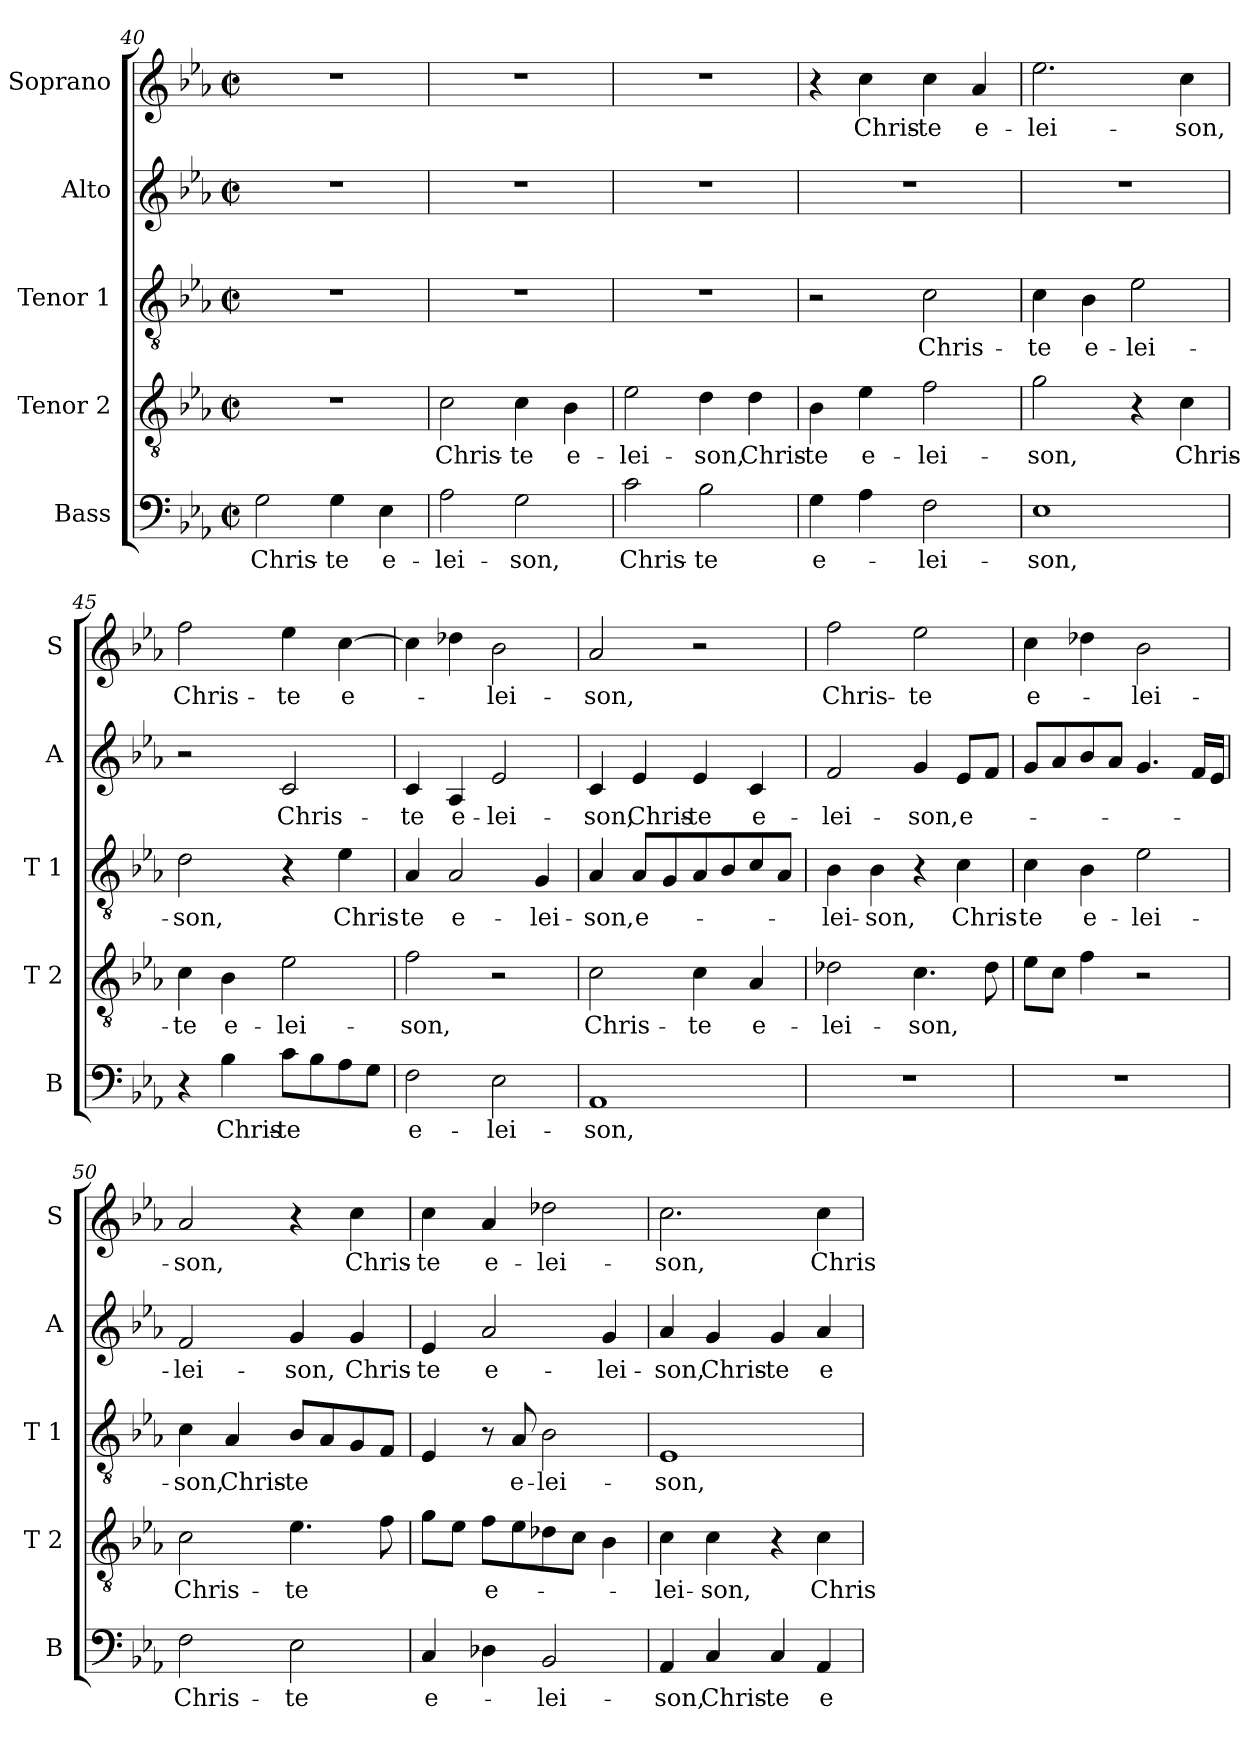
**kern	**text	**kern	**text	**kern	**text	**kern	**text	**kern	**text
*part5	*part5	*part4	*part4	*part3	*part3	*part2	*part2	*part1	*part1
*staff5	*staff5	*staff4	*staff4	*staff3	*staff3	*staff2	*staff2	*staff1	*staff1
*I"Bass	*	*I"Tenor 2	*	*I"Tenor 1	*	*I"Alto	*	*I"Soprano	*
*I'B	*	*I'T 2	*	*I'T 1	*	*I'A	*	*I'S	*
*clefF4	*	*clefGv2	*	*clefGv2	*	*clefG2	*	*clefG2	*
*k[b-e-a-]	*	*k[b-e-a-]	*	*k[b-e-a-]	*	*k[b-e-a-]	*	*k[b-e-a-]	*
*E-:	*	*E-:	*	*E-:	*	*E-:	*	*E-:	*
*M2/2	*	*M2/2	*	*M2/2	*	*M2/2	*	*M2/2	*
*met(c|)	*	*met(c|)	*	*met(c|)	*	*met(c|)	*	*met(c|)	*
=40	=40	=40	=40	=40	=40	=40	=40	=40	=40
!	!LO:LY:b	!	!	!	!	!	!	!	!
2G\	Chris-	1r	.	1r	.	1r	.	1r	.
!	!LO:LY:b	!	!	!	!	!	!	!	!
4G\	-te	.	.	.	.	.	.	.	.
!	!LO:LY:b	!	!	!	!	!	!	!	!
4E-\	e-	.	.	.	.	.	.	.	.
=41	=41	=41	=41	=41	=41	=41	=41	=41	=41
!	!LO:LY:b	!	!LO:LY:b	!	!	!	!	!	!
2A-\	-lei-	2c\	Chris-	1r	.	1r	.	1r	.
!	!LO:LY:b	!	!LO:LY:b	!	!	!	!	!	!
2G\	-son,	4c\	-te	.	.	.	.	.	.
!	!	!	!LO:LY:b	!	!	!	!	!	!
.	.	4B-\	e-	.	.	.	.	.	.
=42	=42	=42	=42	=42	=42	=42	=42	=42	=42
!	!LO:LY:b	!	!LO:LY:b	!	!	!	!	!	!
2c\	Chris-	2e-\	-lei-	1r	.	1r	.	1r	.
!	!LO:LY:b	!	!LO:LY:b	!	!	!	!	!	!
2B-\	-te	4d\	-son,	.	.	.	.	.	.
!	!	!	!LO:LY:b	!	!	!	!	!	!
.	.	4d\	Chris-	.	.	.	.	.	.
=43	=43	=43	=43	=43	=43	=43	=43	=43	=43
!	!LO:LY:b	!	!LO:LY:b	!	!	!	!	!	!
4G\	e-	4B-\	-te	2r	.	1r	.	4r	.
!	!	!	!LO:LY:b	!	!	!	!	!	!LO:LY:b
4A-\	.	4e-\	e-	.	.	.	.	4cc\	Chris-
!	!LO:LY:b	!	!LO:LY:b	!	!LO:LY:b	!	!	!	!LO:LY:b
2F\	-lei-	2f\	-lei-	2c\	Chris-	.	.	4cc\	-te
!	!	!	!	!	!	!	!	!	!LO:LY:b
.	.	.	.	.	.	.	.	4a-/	e-
!!LO:LB:g=z
=44	=44	=44	=44	=44	=44	=44	=44	=44	=44
!	!LO:LY:b	!	!LO:LY:b	!	!LO:LY:b	!	!	!	!LO:LY:b
1E-	-son,	2g\	-son,	4c\	-te	1r	.	2.ee-\	-lei-
!	!	!	!	!	!LO:LY:b	!	!	!	!
.	.	.	.	4B-\	e-	.	.	.	.
!	!	!	!	!	!LO:LY:b	!	!	!	!
.	.	4r	.	2e-\	-lei-	.	.	.	.
!	!	!	!LO:LY:b	!	!	!	!	!	!LO:LY:b
.	.	4c\	Chris-	.	.	.	.	4cc\	-son,
=45	=45	=45	=45	=45	=45	=45	=45	=45	=45
!	!	!	!LO:LY:b	!	!LO:LY:b	!	!	!	!LO:LY:b
4r	.	4c\	-te	2d\	-son,	2r	.	2ff\	Chris-
!	!LO:LY:b	!	!LO:LY:b	!	!	!	!	!	!
4B-\	Chris-	4B-\	e-	.	.	.	.	.	.
!	!LO:LY:b	!	!LO:LY:b	!	!	!	!LO:LY:b	!	!LO:LY:b
8c\L	-te	2e-\	-lei-	4r	.	2c/	Chris-	4ee-\	-te
8B-\	.	.	.	.	.	.	.	.	.
!	!	!	!	!	!LO:LY:b	!	!	!	!LO:LY:b
8A-\	.	.	.	4e-\	Chris-	.	.	[4cc\	e-
8G\J	.	.	.	.	.	.	.	.	.
=46	=46	=46	=46	=46	=46	=46	=46	=46	=46
!	!LO:LY:b	!	!LO:LY:b	!	!LO:LY:b	!	!LO:LY:b	!	!
2F\	e-	2f\	-son,	4A-/	-te	4c/	-te	4cc\]	.
!	!	!	!	!	!LO:LY:b	!	!LO:LY:b	!	!
.	.	.	.	2A-/	e-	4A-/	e-	4dd-X\	.
!	!LO:LY:b	!	!	!	!	!	!LO:LY:b	!	!LO:LY:b
2E-\	-lei-	2r	.	.	.	2e-/	-lei-	2b-\	-lei-
!	!	!	!	!	!LO:LY:b	!	!	!	!
.	.	.	.	4G/	-lei-	.	.	.	.
=47	=47	=47	=47	=47	=47	=47	=47	=47	=47
!	!LO:LY:b	!	!LO:LY:b	!	!LO:LY:b	!	!LO:LY:b	!	!LO:LY:b
1AA-	-son,	2c\	Chris-	4A-/	-son,	4c/	-son,	2a-/	-son,
!	!	!	!	!	!LO:LY:b	!	!LO:LY:b	!	!
.	.	.	.	8A-/L	e-	4e-/	Chris-	.	.
.	.	.	.	8G/	.	.	.	.	.
!	!	!	!LO:LY:b	!	!	!	!LO:LY:b	!	!
.	.	4c\	-te	8A-/	.	4e-/	-te	2r	.
.	.	.	.	8B-/	.	.	.	.	.
!	!	!	!LO:LY:b	!	!	!	!LO:LY:b	!	!
.	.	4A-/	e-	8c/	.	4c/	e-	.	.
.	.	.	.	8A-/J	.	.	.	.	.
=48	=48	=48	=48	=48	=48	=48	=48	=48	=48
!	!	!	!LO:LY:b	!	!LO:LY:b	!	!LO:LY:b	!	!LO:LY:b
1r	.	2d-X\	-lei-	4B-\	-lei-	2f/	-lei-	2ff\	Chris-
!	!	!	!	!	!LO:LY:b	!	!	!	!
.	.	.	.	4B-\	-son,	.	.	.	.
!	!	!	!LO:LY:b	!	!	!	!LO:LY:b	!	!LO:LY:b
.	.	4.c\	-son,	4r	.	4g/	-son,	2ee-\	-te
!	!	!	!	!	!LO:LY:b	!	!LO:LY:b	!	!
.	.	.	.	4c\	Chris-	8e-/L	e-	.	.
.	.	8d-\	.	.	.	8f/J	.	.	.
=49	=49	=49	=49	=49	=49	=49	=49	=49	=49
!	!	!	!	!	!LO:LY:b	!	!	!	!LO:LY:b
1r	.	8e-\L	.	4c\	-te	8g/L	.	4cc\	e-
.	.	8c\J	.	.	.	8a-/	.	.	.
!	!	!	!	!	!LO:LY:b	!	!	!	!
.	.	4f\	.	4B-\	e-	8b-/	.	4dd-X\	.
.	.	.	.	.	.	8a-/J	.	.	.
!	!	!	!	!	!LO:LY:b	!	!	!	!LO:LY:b
.	.	2r	.	2e-\	-lei-	4.g/	.	2b-\	-lei-
.	.	.	.	.	.	16f/LL	.	.	.
.	.	.	.	.	.	16e-/JJ	.	.	.
!!LO:PB:g=z
=50	=50	=50	=50	=50	=50	=50	=50	=50	=50
!	!LO:LY:b	!	!LO:LY:b	!	!LO:LY:b	!	!LO:LY:b	!	!LO:LY:b
2F\	Chris-	2c\	Chris-	4c\	-son,	2f/	-lei-	2a-/	-son,
!	!	!	!	!	!LO:LY:b	!	!	!	!
.	.	.	.	4A-/	Chris-	.	.	.	.
!	!LO:LY:b	!	!LO:LY:b	!	!LO:LY:b	!	!LO:LY:b	!	!
2E-\	-te	4.e-\	-te	8B-/L	-te	4g/	-son,	4r	.
.	.	.	.	8A-/	.	.	.	.	.
!	!	!	!	!	!	!	!LO:LY:b	!	!LO:LY:b
.	.	.	.	8G/	.	4g/	Chris-	4cc\	Chris-
.	.	8f\	.	8F/J	.	.	.	.	.
=51	=51	=51	=51	=51	=51	=51	=51	=51	=51
!	!LO:LY:b	!	!	!	!	!	!LO:LY:b	!	!LO:LY:b
4C/	e-	8g\L	.	4E-/	.	4e-/	-te	4cc\	-te
.	.	8e-\J	.	.	.	.	.	.	.
!	!	!	!LO:LY:b	!	!	!	!LO:LY:b	!	!LO:LY:b
4D-X\	.	8f\L	e-	8r	.	2a-/	e-	4a-/	e-
!	!	!	!	!	!LO:LY:b	!	!	!	!
.	.	8e-\	.	8A-/	e-	.	.	.	.
!	!LO:LY:b	!	!	!	!LO:LY:b	!	!	!	!LO:LY:b
2BB-/	-lei-	8d-X\	.	2B-\	-lei-	.	.	2dd-X\	-lei-
.	.	8c\J	.	.	.	.	.	.	.
!	!	!	!	!	!	!	!LO:LY:b	!	!
.	.	4B-\	.	.	.	4g/	-lei-	.	.
=52	=52	=52	=52	=52	=52	=52	=52	=52	=52
!	!LO:LY:b	!	!LO:LY:b	!	!LO:LY:b	!	!LO:LY:b	!	!LO:LY:b
4AA-/	-son,	4c\	-lei-	1E-	-son,	4a-/	-son,	2.cc\	-son,
!	!LO:LY:b	!	!LO:LY:b	!	!	!	!LO:LY:b	!	!
4C/	Chris-	4c\	-son,	.	.	4g/	Chris-	.	.
!	!LO:LY:b	!	!	!	!	!	!LO:LY:b	!	!
4C/	-te	4r	.	.	.	4g/	-te	.	.
!	!LO:LY:b	!	!LO:LY:b	!	!	!	!LO:LY:b	!	!LO:LY:b
4AA-/	e-	4c\	Chris-	.	.	4a-/	e-	4cc\	Chris-
=	=	=	=	=	=	=	=	=	=
*-	*-	*-	*-	*-	*-	*-	*-	*-	*-
